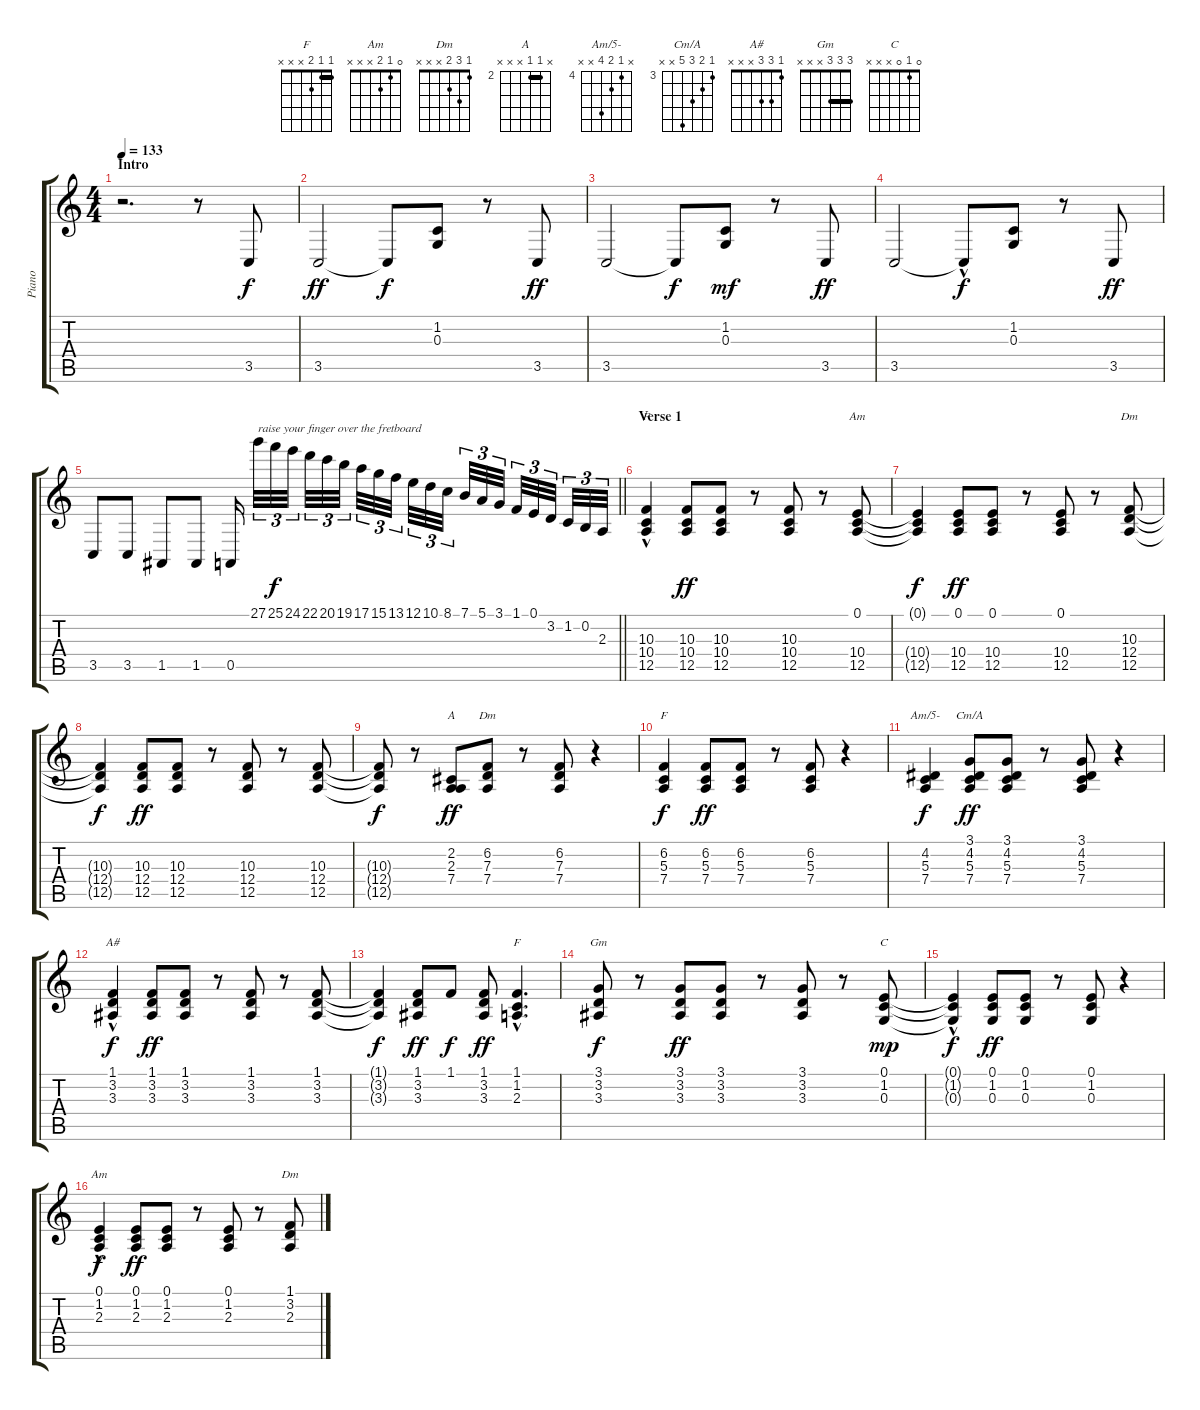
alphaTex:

\track ("Piano   " "Piano   ") {instrument electricgrandpiano}
\staff {score tabs}
\tuning (E4 B3 G3 D3 A2 E2) {hide}
\chord ("F" x x 10 10 12 x) {firstfret 10 barre 10}
\chord ("Am" 0 x x 10 12 x) {firstfret 10}
\chord ("Dm" x x 10 12 12 x) {firstfret 10}
\chord ("A" x 2 2 x x x) {firstfret 2 barre 2}
\chord ("Dm" x 6 7 7 x x) {firstfret 6}
\chord ("F" x 6 5 7 x x) {firstfret 5}
\chord ("Am/5-" x 4 5 7 x x) {firstfret 4}
\chord ("Cm/A" 3 4 5 7 x x) {firstfret 3}
\chord ("A#" 1 3 3 x x x)
\chord ("F" 1 1 2 x x x) {barre 1}
\chord ("Gm" 3 3 3 x x x) {barre 3}
\chord ("C" 0 1 0 x x x)
\chord ("Am" 0 1 2 x x x)
\chord ("Dm" 1 3 2 x x x)
\ts (4 4)
\section ("" "Intro")
\tempo 133
\clef g2
\ks c
r.2{d dy f instrument electricgrandpiano} r.8 3.5.8 |
3.5.2{dy ff} 3.5{t}.8{dy f} (1.2 0.3).8 r.8 3.5.8{dy ff} |
3.5.2 3.5{t}.8{dy f} (1.2 0.3).8{dy mf} r.8 3.5.8{dy ff} |
3.5.2 3.5{hac t}.8{dy f} (1.2 0.3).8 r.8 3.5.8{dy ff} |
\barLineRight lightlight
3.5.8 3.5.8 1.5.8 1.5.8 0.5.16 27.1.32{tu (3 2) txt "raise your finger over the fretboard"} 25.1.32{tu (3 2) dy f} 24.1.32{tu (3 2)} 22.1.32{tu (3 2)} 20.1.32{tu (3 2)} 19.1.32{tu (3 2)} 17.1.32{tu (3 2)} 15.1.32{tu (3 2)} 13.1.32{tu (3 2)} 12.1.32{tu (3 2)} 10.1.32{tu (3 2)} 8.1.32{tu (3 2)} 7.1.32{tu (3 2)} 5.1.32{tu (3 2)} 3.1.32{tu (3 2)} 1.1.32{tu (3 2)} 0.1.32{tu (3 2)} 3.2.32{tu (3 2)} 1.2.32{tu (3 2)} 0.2.32{tu (3 2)} 2.3.32{tu (3 2)} |
\section ("" "Verse 1")
(10.3{hac} 10.4{hac} 12.5).4{ch "F"} (10.3 10.4 12.5).8{dy ff} (10.3 10.4 12.5).8 r.8 (10.3 10.4 12.5).8 r.8 (0.1 10.4 12.5).8{ch "Am"} |
(0.1{t} 10.4{t} 12.5{t}).4{dy f} (0.1 10.4 12.5).8{dy ff} (0.1 10.4 12.5).8 r.8 (0.1 10.4 12.5).8 r.8 (10.3 12.4 12.5).8{ch "Dm"} |
(10.3{t} 12.4{t} 12.5{t}).4{dy f} (10.3 12.4 12.5).8{dy ff} (10.3 12.4 12.5).8 r.8 (10.3 12.4 12.5).8 r.8 (10.3 12.4 12.5).8 |
(10.3{t} 12.4{t} 12.5{t}).8{dy f} r.8 (2.2 2.3 7.4).8{ch "A" dy ff} (6.2 7.3 7.4).8{ch "Dm"} r.8 (6.2 7.3 7.4).8 r.4 |
(6.2 5.3 7.4).4{ch "F" dy f} (6.2 5.3 7.4).8{dy ff} (6.2 5.3 7.4).8 r.8 (6.2 5.3 7.4).8 r.4 |
(4.2 5.3 7.4).4{ch "Am/5-" dy f} (3.1 4.2 5.3 7.4).8{ch "Cm/A" dy ff} (3.1 4.2 5.3 7.4).8 r.8 (3.1 4.2 5.3 7.4).8 r.4 |
(1.1 3.2{hac} 3.3).4{ch "A#" dy f} (1.1 3.2 3.3).8{dy ff} (1.1 3.2 3.3).8 r.8 (1.1 3.2 3.3).8 r.8 (1.1 3.2 3.3).8 |
(1.1{t} 3.2{t} 3.3{t}).4{dy f} (1.1 3.2 3.3).8{dy ff} 1.1.8{dy f} (1.1 3.2 3.3).8{dy ff} (1.1 1.2 2.3{hac}).4{d ch "F"} |
(3.1 3.2 3.3).8{ch "Gm" dy f} r.8 (3.1 3.2 3.3).8{dy ff} (3.1 3.2 3.3).8 r.8 (3.1 3.2 3.3).8 r.8 (0.1 1.2 0.3).8{ch "C" dy mp} |
(0.1{t} 1.2{hac t} 0.3{hac t}).4{dy f} (0.1 1.2 0.3).8{dy ff} (0.1 1.2 0.3).8 r.8 (0.1 1.2 0.3).8 r.4 |
(0.1 1.2{hac} 2.3{hac}).4{ch "Am" dy f} (0.1 1.2 2.3).8{dy ff} (0.1 1.2 2.3).8 r.8 (0.1 1.2 2.3).8 r.8 (1.1 3.2 2.3).8{ch "Dm"}
